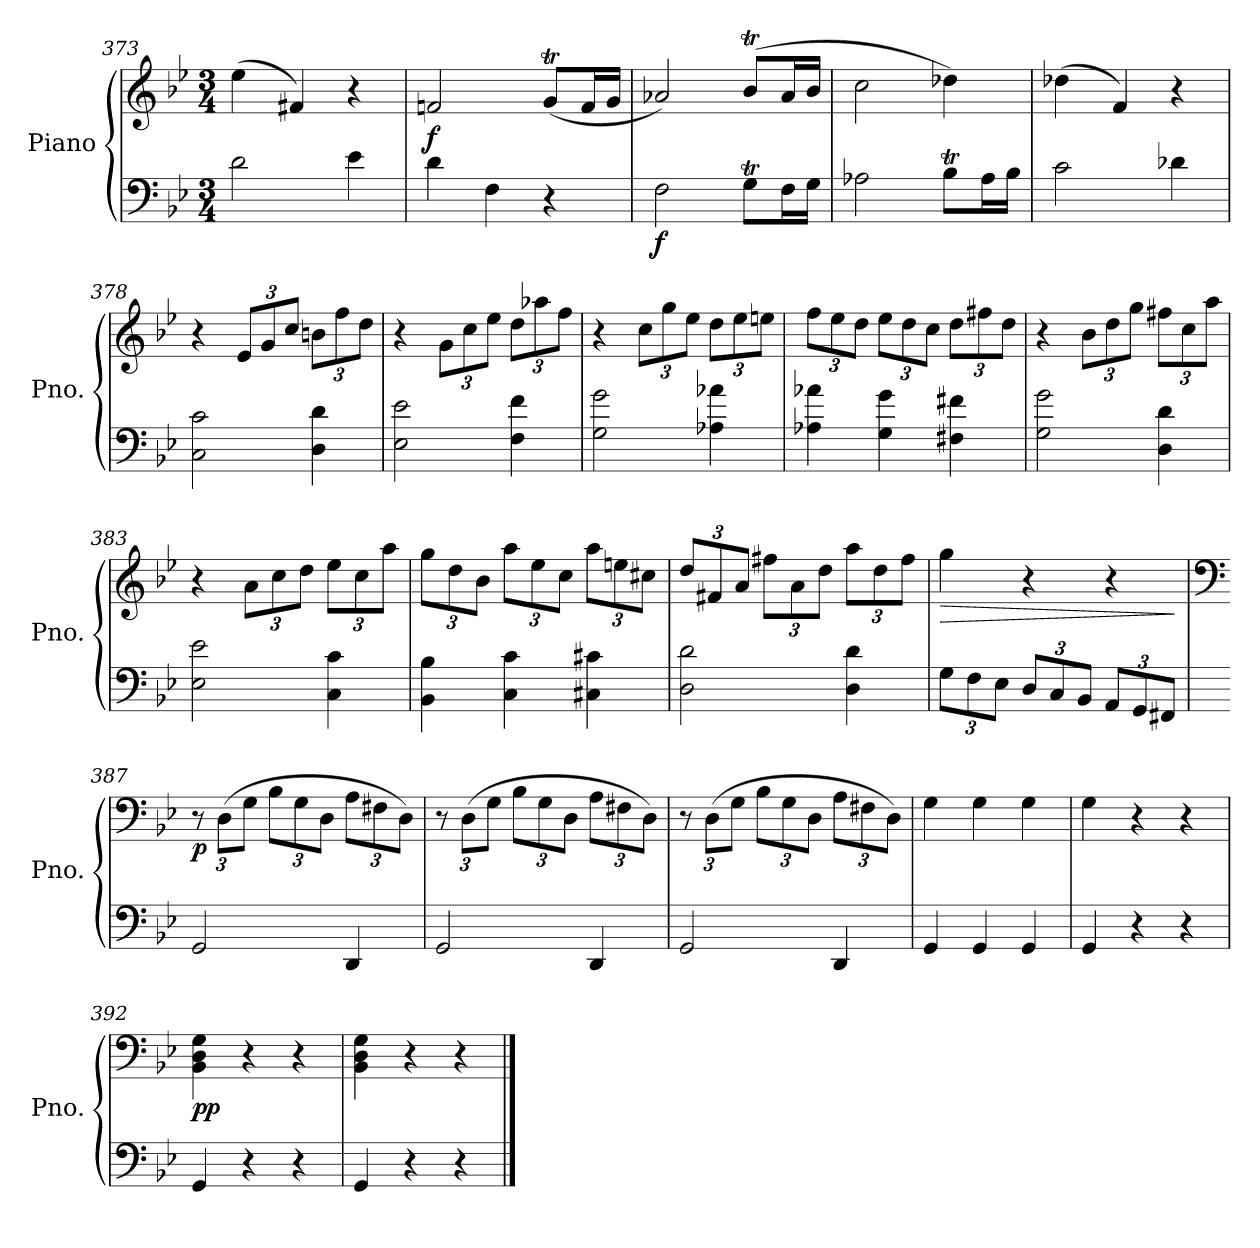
**kern	**kern	**dynam
*part1	*part1	*part1
*staff2	*staff1	*staff1/2
*I"Piano	*	*
*I'Pno.	*	*
*clefF4	*clefG2	*
*k[b-e-]	*k[b-e-]	*
*M3/4	*M3/4	*
=373	=373	=373
2d\	(>4ee-\	.
.	4f#X/)	.
4e-\	4r	.
=374	=374	=374
!	!	!LO:DY:b
4d\	2fn/	f
4F\	.	.
4r	(<8gT/L	.
.	16f/L	.
.	16g/JJ	.
=375	=375	=375
!	!	!LO:DY:b=2
2F\	2a-X/)	f
8GT\L	(<8b-T/L	.
16F\L	16a-/L	.
16G\JJ	16b-/JJ	.
!!LO:LB:g=z
=376	=376	=376
2A-X\	2cc\	.
8B-T\L	4dd-X\)	.
16A-\L	.	.
16B-\JJ	.	.
=377	=377	=377
2c\	(>4dd-X\	.
.	4f/)	.
4d-X\	4r	.
=378	=378	=378
2C\ 2c\	4r	.
*	*Xbrackettup	*
.	12e-/L	.
.	12g/	.
.	12cc/J	.
4D\ 4d\	12bn\L	.
.	12ff\	.
.	12dd\J	.
=379	=379	=379
2E-\ 2e-\	4r	.
.	12g\L	.
.	12cc\	.
.	12ee-\J	.
4F\ 4f\	12dd\L	.
.	12aa-X\	.
.	12ff\J	.
=380	=380	=380
2G\ 2g\	4r	.
.	12cc\L	.
.	12gg\	.
.	12ee-\J	.
4A-X\ 4a-X\	12dd\L	.
.	12ee-\	.
.	12een\J	.
=381	=381	=381
4A-X\ 4a-X\	12ff\L	.
.	12ee-\	.
.	12dd\J	.
4G\ 4g\	12ee-\L	.
.	12dd\	.
.	12cc\J	.
4F#X\ 4f#X\	12dd\L	.
.	12ff#X\	.
.	12dd\J	.
!!LO:LB:g=z
=382	=382	=382
2G\ 2g\	4r	.
.	12b-\L	.
.	12dd\	.
.	12gg\J	.
4D\ 4d\	12ff#X\L	.
.	12cc\	.
.	12aa\J	.
=383	=383	=383
2E-\ 2e-\	4r	.
.	12a\L	.
.	12cc\	.
.	12dd\J	.
4C\ 4c\	12ee-\L	.
.	12cc\	.
.	12aa\J	.
=384	=384	=384
4BB-\ 4B-\	12gg\L	.
.	12dd\	.
.	12b-\J	.
4C\ 4c\	12aa\L	.
.	12ee-\	.
.	12cc\J	.
4C#X\ 4c#X\	12aa\L	.
.	12een\	.
.	12cc#X\J	.
=385	=385	=385
2D\ 2d\	12dd/L	.
.	12f#X/	.
.	12a/J	.
.	12ff#X\L	.
.	12a\	.
.	12dd\J	.
4D\ 4d\	12aa\L	.
.	12dd\	.
.	12ff#\J	.
=386	=386	=386
*Xbrackettup	*	*
!	!	!LO:HP:b
12G\L	4gg\	>
12F\	.	.
12E-\J	.	.
12D/L	4r	.
12C/	.	.
12BB-/J	.	.
12AA/L	4r	.
12GG/	.	.
12FF#X/J	.	.
.	.	]
!!LO:LB:g=z
=387	=387	=387
*	*clefF4	*
!	!	!LO:DY:b
2GG/	12r	p
.	(>12D\L	.
.	12G\J	.
.	12B-\L	.
.	12G\	.
.	12D\J	.
4DD/	12A\L	.
.	12F#X\	.
.	12D\J)	.
=388	=388	=388
2GG/	12r	.
.	(>12D\L	.
.	12G\J	.
.	12B-\L	.
.	12G\	.
.	12D\J	.
4DD/	12A\L	.
.	12F#X\	.
.	12D\J)	.
=389	=389	=389
2GG/	12r	.
.	(>12D\L	.
.	12G\J	.
.	12B-\L	.
.	12G\	.
.	12D\J	.
4DD/	12A\L	.
.	12F#X\	.
.	12D\J)	.
=390	=390	=390
4GG/	4G\	.
4GG/	4G\	.
4GG/	4G\	.
=391	=391	=391
4GG/	4G\	.
4r	4r	.
4r	4r	.
=392	=392	=392
!	!	!LO:DY:b
4GG/	4BB-\ 4D\ 4G\	pp
4r	4r	.
4r	4r	.
=393	=393	=393
4GG/	4BB-\ 4D\ 4G\	.
4r	4r	.
4r	4r	.
==	==	==
*-	*-	*-
